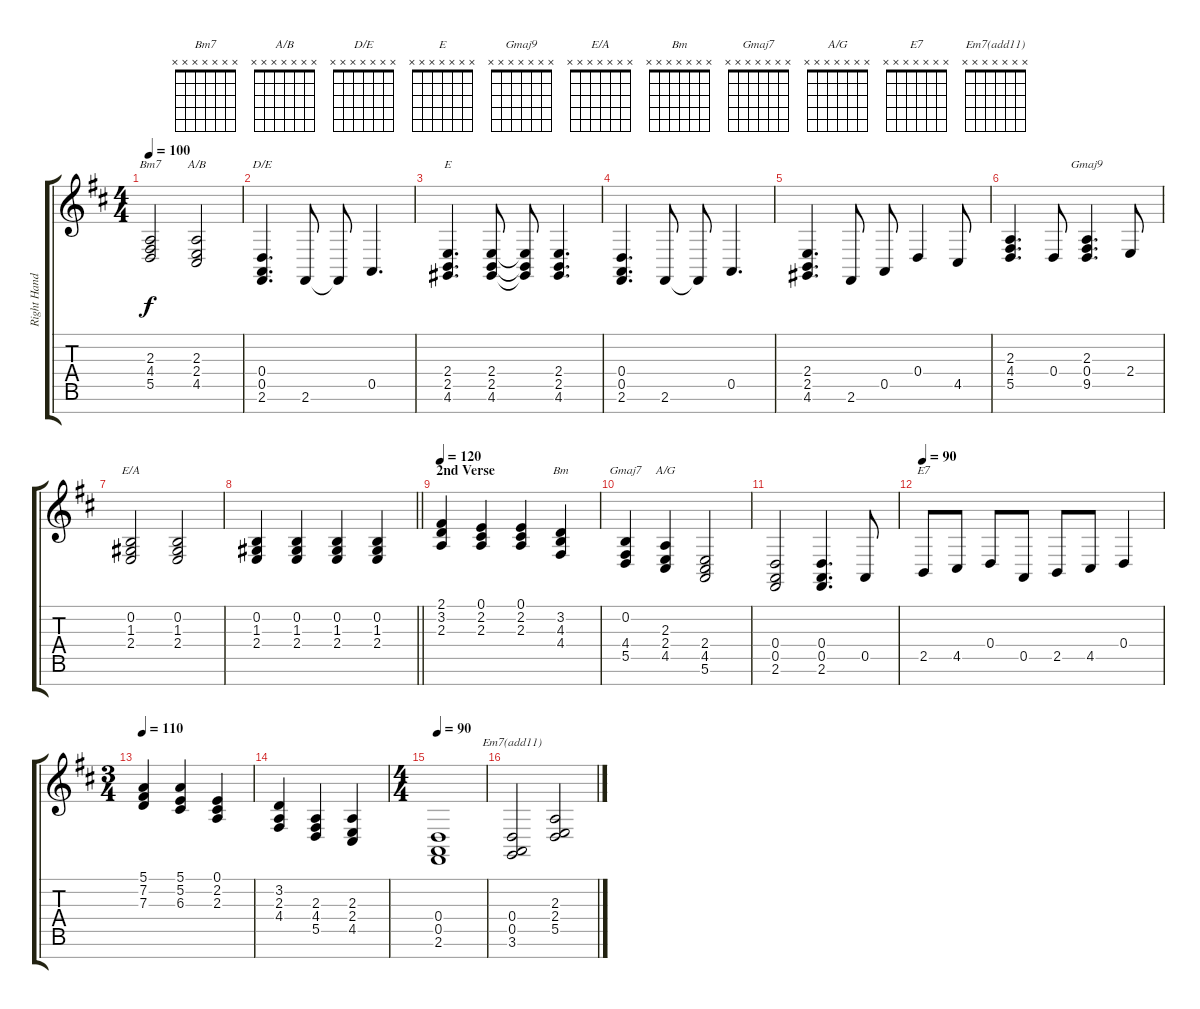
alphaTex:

\track ("Right Hand" "Right Hand") {instrument acousticgrandpiano}
\staff {score tabs}
\tuning (E4 B3 G3 D3 A2 E2 B1) {hide}
\chord ("Bm7" x x x x x x x)
\chord ("A/B" x x x x x x x)
\chord ("D/E" x x x x x x x)
\chord ("E" x x x x x x x)
\chord ("Gmaj9" x x x x x x x)
\chord ("E/A" x x x x x x x)
\chord ("Bm" x x x x x x x)
\chord ("Gmaj7" x x x x x x x)
\chord ("A/G" x x x x x x x)
\chord ("E7" x x x x x x x)
\chord ("Em7(add11)" x x x x x x x)
\ts (4 4)
\tempo 100
\clef g2
\ks bminor
(2.3 4.4 5.5).2{ch "Bm7" dy f} (2.3 2.4 4.5).2{ch "A/B"} |
(0.4 0.5 2.6).4{d ch "D/E"} 2.6.8 2.6{t}.8 0.5.4{d} |
(2.4 2.5 4.6).4{d ch "E"} (2.4 2.5 4.6).8 (2.4{t} 2.5{t} 4.6{t}).8 (2.4 2.5 4.6).4{d} |
(0.4 0.5 2.6).4{d} 2.6.8 2.6{t}.8 0.5.4{d} |
(2.4 2.5 4.6).4{d} 2.6.8 0.5.8 0.4.4 4.5.8 |
(2.3 4.4 5.5).4{d} 0.4.8 (2.3 0.4 9.5).4{d ch "Gmaj9"} 2.4.8 |
(0.2 1.3 2.4).2{ch "E/A"} (0.2 1.3 2.4).2 |
\barLineRight lightlight
(0.2 1.3 2.4).4 (0.2 1.3 2.4).4 (0.2 1.3 2.4).4 (0.2 1.3 2.4).4 |
\section ("" "2nd Verse")
\tempo 120
(2.1 3.2 2.3).4 (0.1 2.2 2.3).4 (0.1 2.2 2.3).4 (3.2 4.3 4.4).4{ch "Bm"} |
(0.2 4.4 5.5).4{ch "Gmaj7"} (2.3 2.4 4.5).4{ch "A/G"} (2.4 4.5 5.6).2 |
(0.4 0.5 2.6).2 (0.4 0.5 2.6).4{d} 0.5.8 |
\tempo 90
2.5.8{ch "E7"} 4.5.8 0.4.8 0.5.8 2.5.8 4.5.8 0.4.4 |
\ts (3 4)
\tempo 110
(5.1 7.2 7.3).4 (5.1 5.2 6.3).4 (0.1 2.2 2.3).4 |
(3.2 2.3 4.4).4 (2.3 4.4 5.5).4 (2.3 2.4 4.5).4 |
\ts (4 4)
\tempo 90
(0.4 0.5 2.6).1 |
(0.4 0.5 3.6).2{ch "Em7(add11)"} (2.3 2.4 5.5).2
